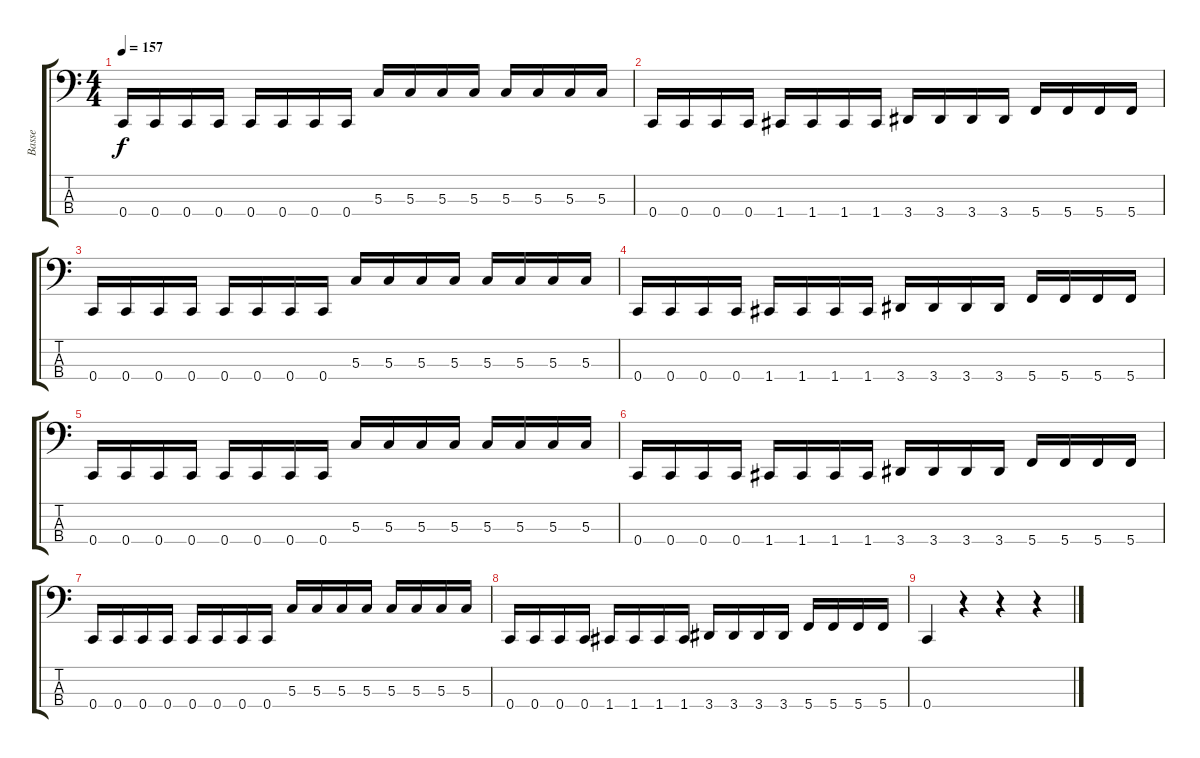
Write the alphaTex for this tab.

\track ("Basse" "Basse") {instrument electricbassfinger}
\staff {score tabs}
\tuning (F2 C2 G1 C1) {hide}
\ts (4 4)
\tempo 157
\clef f4
\ks c
0.4.16{dy f} 0.4.16 0.4.16 0.4.16 0.4.16 0.4.16 0.4.16 0.4.16 5.3.16 5.3.16 5.3.16 5.3.16 5.3.16 5.3.16 5.3.16 5.3.16 |
0.4.16 0.4.16 0.4.16 0.4.16 1.4.16 1.4.16 1.4.16 1.4.16 3.4.16 3.4.16 3.4.16 3.4.16 5.4.16 5.4.16 5.4.16 5.4.16 |
0.4.16 0.4.16 0.4.16 0.4.16 0.4.16 0.4.16 0.4.16 0.4.16 5.3.16 5.3.16 5.3.16 5.3.16 5.3.16 5.3.16 5.3.16 5.3.16 |
0.4.16 0.4.16 0.4.16 0.4.16 1.4.16 1.4.16 1.4.16 1.4.16 3.4.16 3.4.16 3.4.16 3.4.16 5.4.16 5.4.16 5.4.16 5.4.16 |
0.4.16 0.4.16 0.4.16 0.4.16 0.4.16 0.4.16 0.4.16 0.4.16 5.3.16 5.3.16 5.3.16 5.3.16 5.3.16 5.3.16 5.3.16 5.3.16 |
0.4.16 0.4.16 0.4.16 0.4.16 1.4.16 1.4.16 1.4.16 1.4.16 3.4.16 3.4.16 3.4.16 3.4.16 5.4.16 5.4.16 5.4.16 5.4.16 |
0.4.16 0.4.16 0.4.16 0.4.16 0.4.16 0.4.16 0.4.16 0.4.16 5.3.16 5.3.16 5.3.16 5.3.16 5.3.16 5.3.16 5.3.16 5.3.16 |
0.4.16 0.4.16 0.4.16 0.4.16 1.4.16 1.4.16 1.4.16 1.4.16 3.4.16 3.4.16 3.4.16 3.4.16 5.4.16 5.4.16 5.4.16 5.4.16 |
0.4.4 r.4 r.4 r.4
